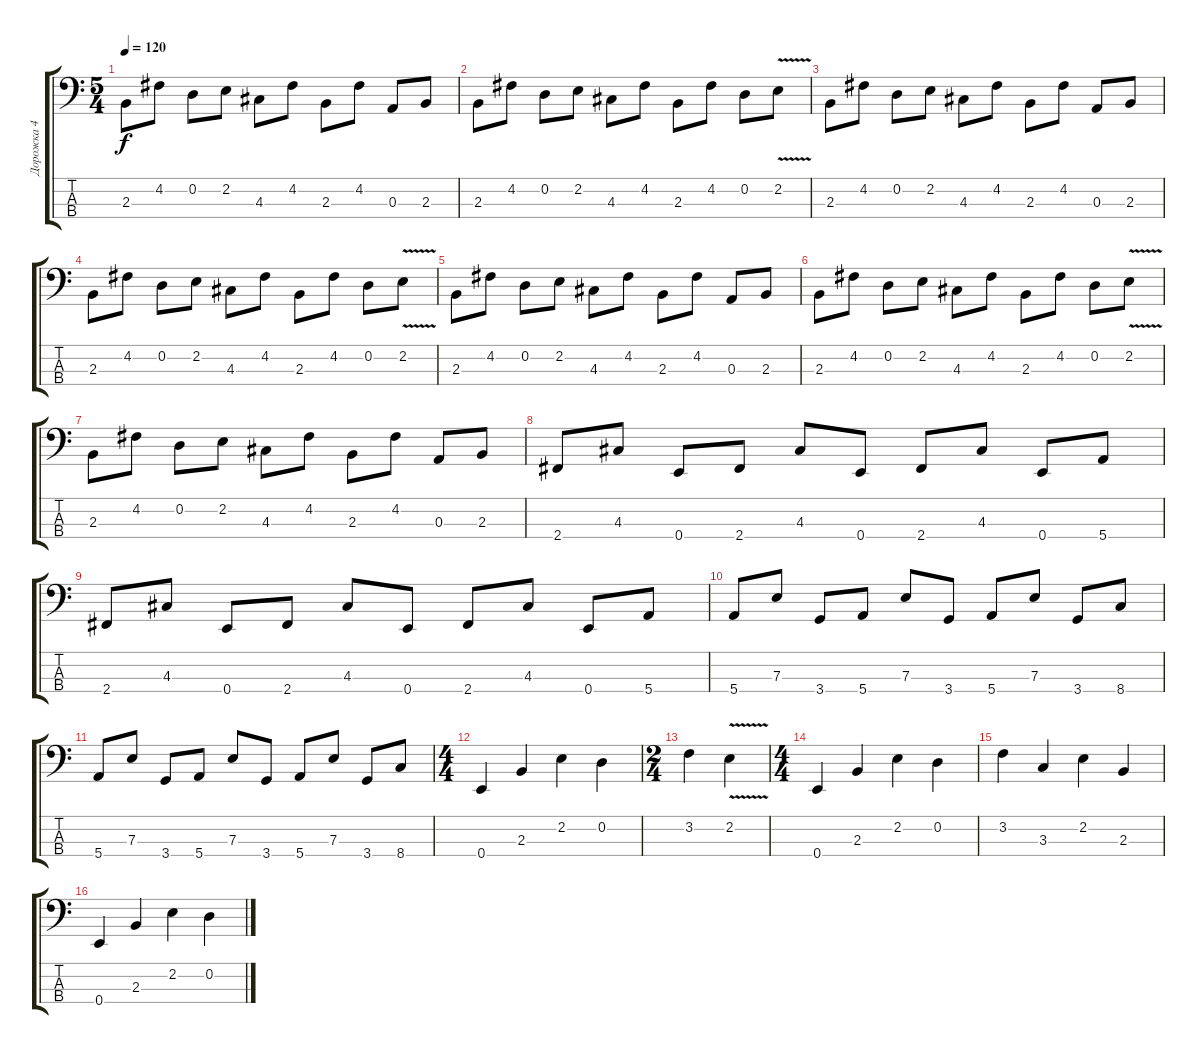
\track ("Дорожка 4" "Дорожка 4") {instrument electricbassfinger}
\staff {score tabs}
\tuning (G2 D2 A1 E1) {hide}
\ts (5 4)
\tempo 120
\clef f4
\ks c
2.3.8{dy f} 4.2.8 0.2.8 2.2.8 4.3.8 4.2.8 2.3.8 4.2.8 0.3.8 2.3.8 |
2.3.8 4.2.8 0.2.8 2.2.8 4.3.8 4.2.8 2.3.8 4.2.8 0.2.8 2.2{v}.8 |
2.3.8 4.2.8 0.2.8 2.2.8 4.3.8 4.2.8 2.3.8 4.2.8 0.3.8 2.3.8 |
2.3.8 4.2.8 0.2.8 2.2.8 4.3.8 4.2.8 2.3.8 4.2.8 0.2.8 2.2{v}.8 |
2.3.8 4.2.8 0.2.8 2.2.8 4.3.8 4.2.8 2.3.8 4.2.8 0.3.8 2.3.8 |
2.3.8 4.2.8 0.2.8 2.2.8 4.3.8 4.2.8 2.3.8 4.2.8 0.2.8 2.2{v}.8 |
2.3.8 4.2.8 0.2.8 2.2.8 4.3.8 4.2.8 2.3.8 4.2.8 0.3.8 2.3.8 |
2.4.8 4.3.8 0.4.8 2.4.8 4.3.8 0.4.8 2.4.8 4.3.8 0.4.8 5.4.8 |
2.4.8 4.3.8 0.4.8 2.4.8 4.3.8 0.4.8 2.4.8 4.3.8 0.4.8 5.4.8 |
5.4.8 7.3.8 3.4.8 5.4.8 7.3.8 3.4.8 5.4.8 7.3.8 3.4.8 8.4.8 |
5.4.8 7.3.8 3.4.8 5.4.8 7.3.8 3.4.8 5.4.8 7.3.8 3.4.8 8.4.8 |
\ts (4 4)
0.4.4 2.3.4 2.2.4 0.2.4 |
\ts (2 4)
3.2.4 2.2{v}.4 |
\ts (4 4)
0.4.4 2.3.4 2.2.4 0.2.4 |
3.2.4 3.3.4 2.2.4 2.3.4 |
0.4.4 2.3.4 2.2.4 0.2.4
